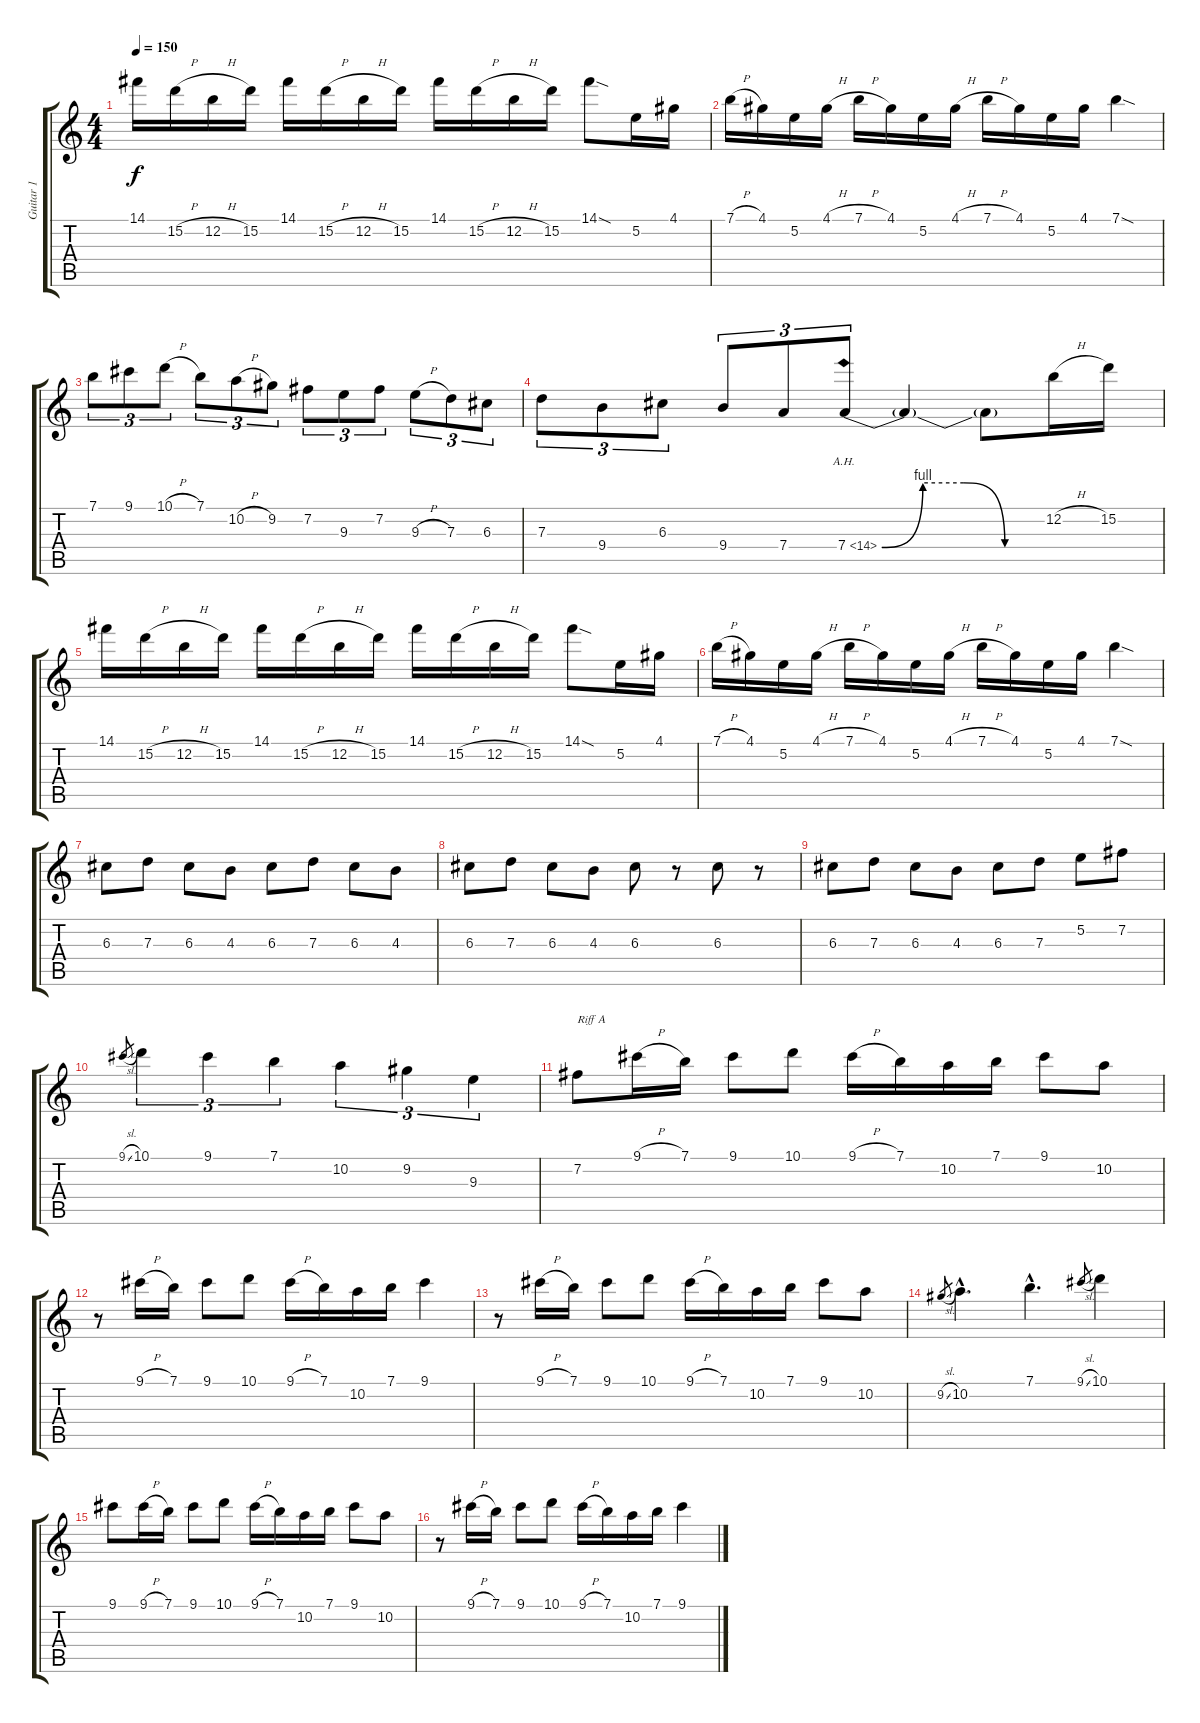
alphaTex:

\track ("Guitar 1" "Guitar 1") {instrument distortionguitar}
\staff {score tabs}
\tuning (E4 B3 G3 D3 A2 E2) {hide}
\ts (4 4)
\tempo 150
\clef g2
\ks c
14.1.16{dy f} 15.2{h}.16 12.2{h}.16 15.2.16 14.1.16 15.2{h}.16 12.2{h}.16 15.2.16 14.1.16 15.2{h}.16 12.2{h}.16 15.2.16 14.1{sod}.8 5.2.16 4.1.16 |
7.1{h}.16 4.1.16 5.2.16 4.1{h}.16 7.1{h}.16 4.1.16 5.2.16 4.1{h}.16 7.1{h}.16 4.1.16 5.2.16 4.1.16 7.1{sod}.4 |
7.1.8{tu (3 2)} 9.1.8{tu (3 2)} 10.1{h}.8{tu (3 2)} 7.1.8{tu (3 2)} 10.2{h}.8{tu (3 2)} 9.2.8{tu (3 2)} 7.2.8{tu (3 2)} 9.3.8{tu (3 2)} 7.2.8{tu (3 2)} 9.3{h}.8{tu (3 2)} 7.3.8{tu (3 2)} 6.3.8{tu (3 2)} |
7.3.8{tu (3 2)} 9.4.8{tu (3 2)} 6.3.8{tu (3 2)} 9.4.8{tu (3 2)} 7.4.8{tu (3 2)} 7.4{be (custom 0 0 15 4 30 4 45 0 60 0) ah 7}.8{tu (3 2)} 7.4{t}.4 7.4{t}.8 12.2{h}.16 15.2.16 |
14.1.16 15.2{h}.16 12.2{h}.16 15.2.16 14.1.16 15.2{h}.16 12.2{h}.16 15.2.16 14.1.16 15.2{h}.16 12.2{h}.16 15.2.16 14.1{sod}.8 5.2.16 4.1.16 |
7.1{h}.16 4.1.16 5.2.16 4.1{h}.16 7.1{h}.16 4.1.16 5.2.16 4.1{h}.16 7.1{h}.16 4.1.16 5.2.16 4.1.16 7.1{sod}.4 |
6.3.8 7.3.8 6.3.8 4.3.8 6.3.8 7.3.8 6.3.8 4.3.8 |
6.3.8 7.3.8 6.3.8 4.3.8 6.3.8 r.8 6.3.8 r.8 |
6.3.8 7.3.8 6.3.8 4.3.8 6.3.8 7.3.8 5.2.8 7.2.8 |
9.1{sl}.8{gr} 10.1.4{tu (3 2)} 9.1.4{tu (3 2)} 7.1.4{tu (3 2)} 10.2.4{tu (3 2)} 9.2.4{tu (3 2)} 9.3.4{tu (3 2)} |
7.2.8{txt "Riff A" volume 11} 9.1{h}.16 7.1.16 9.1.8 10.1.8 9.1{h}.16 7.1.16 10.2.16 7.1.16 9.1.8 10.2.8 |
r.8 9.1{h}.16 7.1.16 9.1.8 10.1.8 9.1{h}.16 7.1.16 10.2.16 7.1.16 9.1.4 |
r.8 9.1{h}.16 7.1.16 9.1.8 10.1.8 9.1{h}.16 7.1.16 10.2.16 7.1.16 9.1.8 10.2.8 |
9.2{sl}.8{gr} 10.2{hac}.4{d} 7.1{hac}.4{d} 9.1{sl}.8{gr} 10.1.4 |
9.1.8 9.1{h}.16 7.1.16 9.1.8 10.1.8 9.1{h}.16 7.1.16 10.2.16 7.1.16 9.1.8 10.2.8 |
r.8 9.1{h}.16 7.1.16 9.1.8 10.1.8 9.1{h}.16 7.1.16 10.2.16 7.1.16 9.1.4
